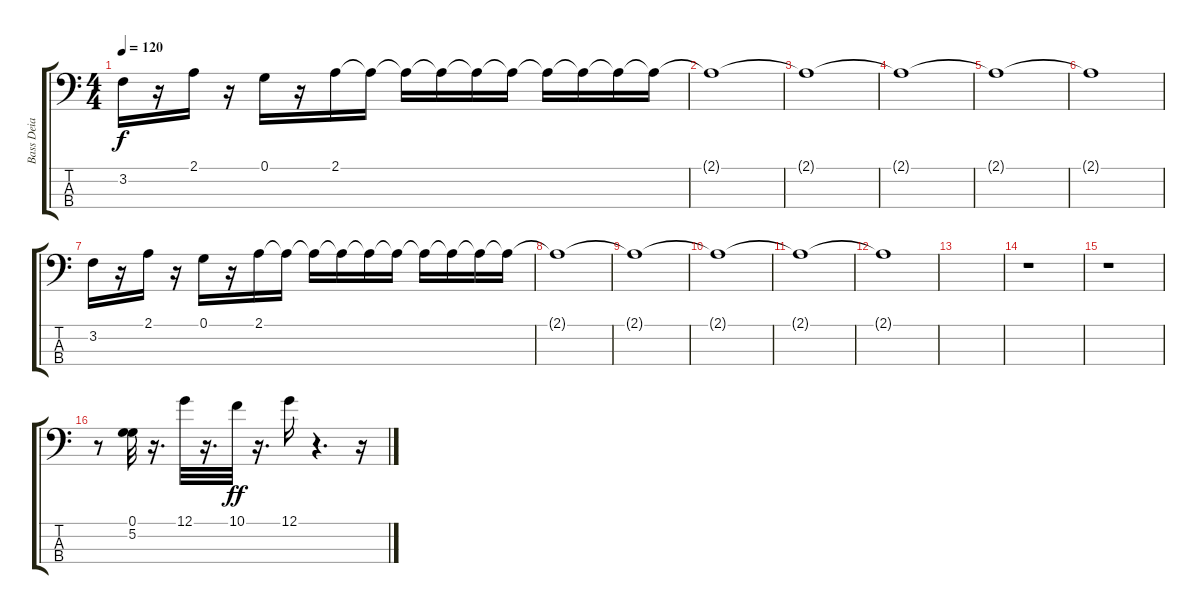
\track ("Bass Deia" "Bass Deia") {instrument fretlessbass}
\staff {score tabs}
\tuning (G2 D2 A1 E1) {hide}
\ts (4 4)
\tempo 120
\clef f4
\ks c
3.2.16{dy f} r.16 2.1.16 r.16 0.1.16 r.16 2.1.16 2.1{t}.16 2.1{t}.16 2.1{t}.16 2.1{t}.16 2.1{t}.16 2.1{t}.16 2.1{t}.16 2.1{t}.16 2.1{t}.16 |
2.1{t}.1 |
2.1{t}.1 |
2.1{t}.1 |
2.1{t}.1 |
2.1{t}.1 |
3.2.16 r.16 2.1.16 r.16 0.1.16 r.16 2.1.16 2.1{t}.16 2.1{t}.16 2.1{t}.16 2.1{t}.16 2.1{t}.16 2.1{t}.16 2.1{t}.16 2.1{t}.16 2.1{t}.16 |
2.1{t}.1 |
2.1{t}.1 |
2.1{t}.1 |
2.1{t}.1 |
2.1{t}.1 |
|
r.1 |
r.1 |
r.8 (0.1 5.2).32 r.16{d} 12.1.32 r.16{d} 10.1.32{dy ff} r.16{d} 12.1.16 r.4{d} r.16
